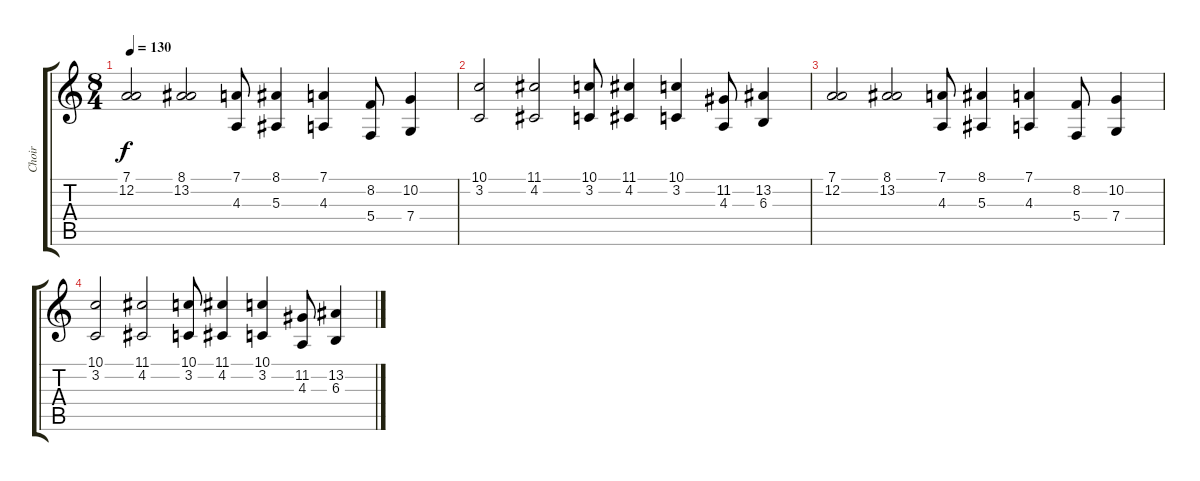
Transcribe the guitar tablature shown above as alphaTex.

\track ("Choir" "Choir") {instrument choiraahs}
\staff {score tabs}
\tuning (D4 A3 F3 C3 G2 D2) {hide}
\ts (8 4)
\tempo 130
\clef g2
\ks c
(7.1 12.2).2{dy f} (8.1 13.2).2 (7.1 4.3).8 (8.1 5.3).4 (7.1 4.3).4 (8.2 5.4).8 (10.2 7.4).4 |
(10.1 3.2).2 (11.1 4.2).2 (10.1 3.2).8 (11.1 4.2).4 (10.1 3.2).4 (11.2 4.3).8 (13.2 6.3).4 |
(7.1 12.2).2 (8.1 13.2).2 (7.1 4.3).8 (8.1 5.3).4 (7.1 4.3).4 (8.2 5.4).8 (10.2 7.4).4 |
(10.1 3.2).2 (11.1 4.2).2 (10.1 3.2).8 (11.1 4.2).4 (10.1 3.2).4 (11.2 4.3).8 (13.2 6.3).4
